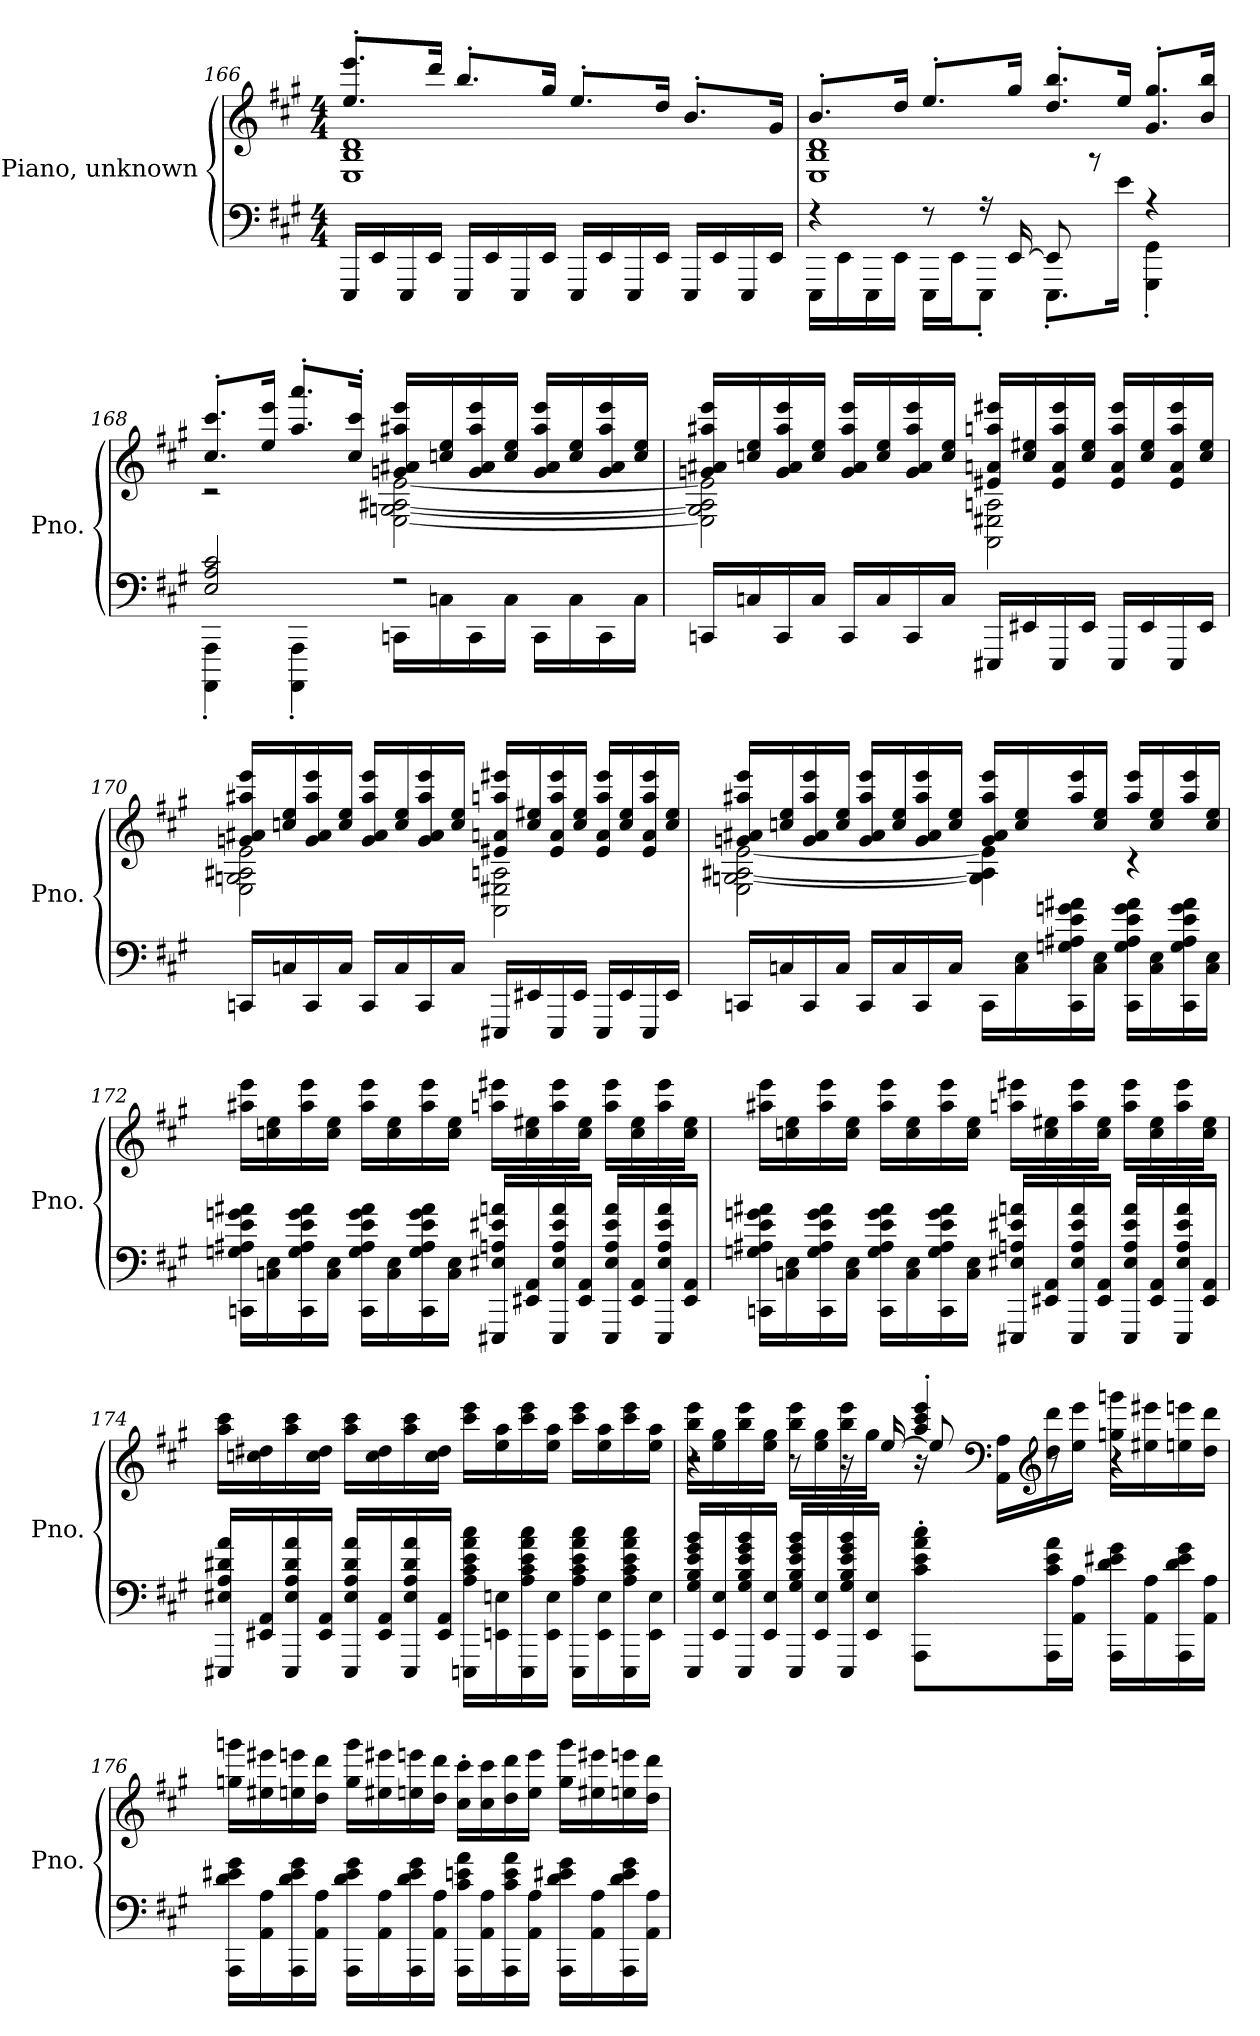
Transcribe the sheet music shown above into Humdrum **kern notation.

**kern	**kern
*part1	*part1
*staff2	*staff1
*I"Piano, unknown	*
*I'Pno.	*
*clefF4	*clefG2
*k[f#c#g#]	*k[f#c#g#]
*M4/4	*M4/4
=166	=166
*	*^
16EEE/LL	8.ee/' 8.eee/'L	1E 1B 1d
16EE/	.	.
16EEE/	.	.
16EE/JJ	16ddd/Jk	.
16EEE/LL	8.bb'/L	.
16EE/	.	.
16EEE/	.	.
16EE/JJ	16gg#/Jk	.
16EEE/LL	8.ee'/L	.
16EE/	.	.
16EEE/	.	.
16EE/JJ	16dd/Jk	.
16EEE/LL	8.b'/L	.
16EE/	.	.
16EEE/	.	.
16EE/JJ	16g#/Jk	.
!!LO:LB:g=z	!!
=167	=167	=167
*^	*	*
4r	16EEE\LL	8.b'/L	1E 1B 1d
.	16EE\	.	.
.	16EEE\	.	.
.	16EE\JJ	16dd/Jk	.
8r	16EEE\LL	8.ee'/L	.
.	16EE\J	.	.
16r	8EEE'\J	.	.
[16EE/	.	16gg#/Jk	.
8EE/]	8.EEE'\L	8.dd/' 8.bb/'L	.
8r	.	.	.
.	16e\Jk	16ee/Jk	.
4r	4GGG#\' 4GG#\'	8.g#/' 8.gg#/'L	.
.	.	16b/ 16bb/Jk	.
=168	=168	=168	=168
2E/ 2A/ 2c#/	4AAAA\' 4AAA\'	8.cc#/' 8.ccc#/'L	2r
.	.	16ee/ 16eee/Jk	.
.	4AAAA\' 4AAA\'	8.aa/' 8.aaa/'L	.
.	.	16cc#/' 16ccc#/'Jk	.
2r	16CCn\LL	16gn/ 16a#X/ 16aa#X/ 16eee/LL	[2E\ [2Gn\ [2A#X\ [2e\
.	16Cn\	16ccn/ 16ee/	.
.	16CC\	16g/ 16a#/ 16aa#/ 16eee/	.
.	16C\JJ	16cc/ 16ee/JJ	.
.	16CC\LL	16g/ 16a#/ 16aa#/ 16eee/LL	.
.	16C\	16cc/ 16ee/	.
.	16CC\	16g/ 16a#/ 16aa#/ 16eee/	.
.	16C\JJ	16cc/ 16ee/JJ	.
*v	*v	*	*
!!LO:LB:g=z	!!
=169	=169	=169
16CCn/LL	16gn/ 16a#X/ 16aa#X/ 16eee/LL	2E\] 2G\] 2A#\] 2e\]
16Cn/	16ccn/ 16ee/	.
16CC/	16g/ 16a#/ 16aa#/ 16eee/	.
16C/JJ	16cc/ 16ee/JJ	.
16CC/LL	16g/ 16a#/ 16aa#/ 16eee/LL	.
16C/	16cc/ 16ee/	.
16CC/	16g/ 16a#/ 16aa#/ 16eee/	.
16C/JJ	16cc/ 16ee/JJ	.
16EEE#X/LL	16e#X/ 16an/ 16aan/ 16eee#X/LL	2AA\ 2E#X\ 2An\
16EE#X/	16cc/ 16ee#X/	.
16EEE#/	16e#/ 16a/ 16aa/ 16eee#/	.
16EE#/JJ	16cc/ 16ee#/JJ	.
16EEE#/LL	16e#/ 16a/ 16aa/ 16eee#/LL	.
16EE#/	16cc/ 16ee#/	.
16EEE#/	16e#/ 16a/ 16aa/ 16eee#/	.
16EE#/JJ	16cc/ 16ee#/JJ	.
!!LO:LB:g=z	!!
=170	=170	=170
16CCn/LL	16gn/ 16a#X/ 16aa#X/ 16eee/LL	2E\ 2Gn\ 2A#X\ 2e\
16Cn/	16ccn/ 16ee/	.
16CC/	16g/ 16a#/ 16aa#/ 16eee/	.
16C/JJ	16cc/ 16ee/JJ	.
16CC/LL	16g/ 16a#/ 16aa#/ 16eee/LL	.
16C/	16cc/ 16ee/	.
16CC/	16g/ 16a#/ 16aa#/ 16eee/	.
16C/JJ	16cc/ 16ee/JJ	.
16EEE#X/LL	16e#X/ 16an/ 16aan/ 16eee#X/LL	2AA\ 2E#X\ 2An\
16EE#X/	16cc/ 16ee#X/	.
16EEE#/	16e#/ 16a/ 16aa/ 16eee#/	.
16EE#/JJ	16cc/ 16ee#/JJ	.
16EEE#/LL	16e#/ 16a/ 16aa/ 16eee#/LL	.
16EE#/	16cc/ 16ee#/	.
16EEE#/	16e#/ 16a/ 16aa/ 16eee#/	.
16EE#/JJ	16cc/ 16ee#/JJ	.
!!LO:LB:g=z	!!
=171	=171	=171
16CCn/LL	16gn/ 16a#X/ 16aa#X/ 16eee/LL	2E\ [2Gn\ [2A#X\ [2e\
16Cn/	16ccn/ 16ee/	.
16CC/	16g/ 16a#/ 16aa#/ 16eee/	.
16C/JJ	16cc/ 16ee/JJ	.
16CC/LL	16g/ 16a#/ 16aa#/ 16eee/LL	.
16C/	16cc/ 16ee/	.
16CC/	16g/ 16a#/ 16aa#/ 16eee/	.
16C/JJ	16cc/ 16ee/JJ	.
16CC\LL	16g/ 16a#/ 16aa#/ 16eee/LL	4G\] 4A#\] 4e\]
16C\ 16E\	16cc/ 16ee/	.
16CC\ 16Gn\ 16A#X\ 16e\ 16gn\ 16a#X\	16aa#/ 16eee/	.
16C\ 16E\JJ	16cc/ 16ee/JJ	.
16CC\ 16G\ 16A#\ 16e\ 16g\ 16a#\LL	16aa#/ 16eee/LL	4r
16C\ 16E\	16cc/ 16ee/	.
16CC\ 16G\ 16A#\ 16e\ 16g\ 16a#\	16aa#/ 16eee/	.
16C\ 16E\JJ	16cc/ 16ee/JJ	.
*	*v	*v
!!LO:PB:g=z
=172	=172
16CCn\ 16Gn\ 16A#X\ 16e\ 16gn\ 16a#X\LL	16aa#X\ 16eee\LL
16Cn\ 16E\	16ccn\ 16ee\
16CC\ 16G\ 16A#\ 16e\ 16g\ 16a#\	16aa#\ 16eee\
16C\ 16E\JJ	16cc\ 16ee\JJ
16CC\ 16G\ 16A#\ 16e\ 16g\ 16a#\LL	16aa#\ 16eee\LL
16C\ 16E\	16cc\ 16ee\
16CC\ 16G\ 16A#\ 16e\ 16g\ 16a#\	16aa#\ 16eee\
16C\ 16E\JJ	16cc\ 16ee\JJ
16EEE#X/ 16E#X/ 16An/ 16e#X/ 16an/LL	16aan\ 16eee#X\LL
16EE#X/ 16AA/	16cc\ 16ee#X\
16EEE#/ 16E#/ 16A/ 16e#/ 16a/	16aa\ 16eee#\
16EE#/ 16AA/JJ	16cc\ 16ee#\JJ
16EEE#/ 16E#/ 16A/ 16e#/ 16a/LL	16aa\ 16eee#\LL
16EE#/ 16AA/	16cc\ 16ee#\
16EEE#/ 16E#/ 16A/ 16e#/ 16a/	16aa\ 16eee#\
16EE#/ 16AA/JJ	16cc\ 16ee#\JJ
!!LO:LB:g=z
=173	=173
16CCn\ 16Gn\ 16A#X\ 16e\ 16gn\ 16a#X\LL	16aa#X\ 16eee\LL
16Cn\ 16E\	16ccn\ 16ee\
16CC\ 16G\ 16A#\ 16e\ 16g\ 16a#\	16aa#\ 16eee\
16C\ 16E\JJ	16cc\ 16ee\JJ
16CC\ 16G\ 16A#\ 16e\ 16g\ 16a#\LL	16aa#\ 16eee\LL
16C\ 16E\	16cc\ 16ee\
16CC\ 16G\ 16A#\ 16e\ 16g\ 16a#\	16aa#\ 16eee\
16C\ 16E\JJ	16cc\ 16ee\JJ
16EEE#X/ 16E#X/ 16An/ 16e#X/ 16an/LL	16aan\ 16eee#X\LL
16EE#X/ 16AA/	16cc\ 16ee#X\
16EEE#/ 16E#/ 16A/ 16e#/ 16a/	16aa\ 16eee#\
16EE#/ 16AA/JJ	16cc\ 16ee#\JJ
16EEE#/ 16E#/ 16A/ 16e#/ 16a/LL	16aa\ 16eee#\LL
16EE#/ 16AA/	16cc\ 16ee#\
16EEE#/ 16E#/ 16A/ 16e#/ 16a/	16aa\ 16eee#\
16EE#/ 16AA/JJ	16cc\ 16ee#\JJ
!!LO:LB:g=z
=174	=174
16EEE#X/ 16E#X/ 16A/ 16d#X/ 16a/LL	16aa\ 16ccc#\LL
16EE#X/ 16AA/	16ccn\ 16dd#X\
16EEE#/ 16E#/ 16A/ 16d#/ 16a/	16aa\ 16ccc#\
16EE#/ 16AA/JJ	16cc\ 16dd#\JJ
16EEE#/ 16E#/ 16A/ 16d#/ 16a/LL	16aa\ 16ccc#\LL
16EE#/ 16AA/	16cc\ 16dd#\
16EEE#/ 16E#/ 16A/ 16d#/ 16a/	16aa\ 16ccc#\
16EE#/ 16AA/JJ	16cc\ 16dd#\JJ
16EEEn\ 16A\ 16c#\ 16e\ 16a\ 16cc#\LL	16ccc#\ 16eee\LL
16EEn\ 16En\	16ee\ 16aa\
16EEE\ 16A\ 16c#\ 16e\ 16a\ 16cc#\	16ccc#\ 16eee\
16EE\ 16E\JJ	16ee\ 16aa\JJ
16EEE\ 16A\ 16c#\ 16e\ 16a\ 16cc#\LL	16ccc#\ 16eee\LL
16EE\ 16E\	16ee\ 16aa\
16EEE\ 16A\ 16c#\ 16e\ 16a\ 16cc#\	16ccc#\ 16eee\
16EE\ 16E\JJ	16ee\ 16aa\JJ
!!LO:LB:g=z
=175	=175
*	*^
*	*	*^
16EEE/ 16G#/ 16B/ 16e/ 16g#/ 16b/LL	2r	16bb\ 16eee\LL	4r
16EE/ 16E/	.	16ee\ 16gg#\	.
16EEE/ 16G#/ 16B/ 16e/ 16g#/ 16b/	.	16bb\ 16eee\	.
16EE/ 16E/JJ	.	16ee\ 16gg#\JJ	.
16EEE/ 16G#/ 16B/ 16e/ 16g#/ 16b/LL	.	16bb\ 16eee\LL	8r
16EE/ 16E/	.	16ee\ 16gg#\	.
16EEE/ 16G#/ 16B/ 16e/ 16g#/ 16b/	.	16bb\ 16eee\	16r
16EE/ 16E/JJ	.	16gg#\JJ	[16ee/
8AAA\' 8c#\' 8e\' 8a\' 8cc#\'L	4aa/' 4ccc#/' 4eee/'	16r	8ee/]
*	*clefF4	*	*
.	.	16AA\ 16A\LL	.
*	*clefG2	*	*
16AAA\ 16c#\ 16e\ 16a\L	.	16dd\ 16ddd\	8r
16AA\ 16A\JJ	.	16ee\ 16eee\JJ	.
16AAA\ 16d\ 16e#X\ 16g#\LL	4r	16ggn\ 16gggn\LL	4r
16AA\ 16A\	.	16ee#X\ 16eee#X\	.
16AAA\ 16d\ 16e#\ 16g#\	.	16een\ 16eeen\	.
16AA\ 16A\JJ	.	16dd\ 16ddd\JJ	.
*	*v	*v	*v
!!LO:LB:g=z
=176	=176
16AAA\ 16d\ 16e#X\ 16g#\LL	16ggn\ 16gggn\LL
16AA\ 16A\	16ee#X\ 16eee#X\
16AAA\ 16d\ 16e#\ 16g#\	16een\ 16eeen\
16AA\ 16A\JJ	16dd\ 16ddd\JJ
16AAA\ 16d\ 16e#\ 16g#\LL	16gg\ 16ggg\LL
16AA\ 16A\	16ee#X\ 16eee#X\
16AAA\ 16d\ 16e#\ 16g#\	16een\ 16eeen\
16AA\ 16A\JJ	16dd\ 16ddd\JJ
16AAA\ 16c#\ 16en\ 16a\LL	16cc#\' 16ccc#\'LL
16AA\ 16A\	16cc#\ 16ccc#\
16AAA\ 16c#\ 16e\ 16a\	16dd\ 16ddd\
16AA\ 16A\JJ	16ee\ 16eee\JJ
16AAA\ 16d\ 16e#X\ 16g#\LL	16gg\ 16ggg\LL
16AA\ 16A\	16ee#X\ 16eee#X\
16AAA\ 16d\ 16e#\ 16g#\	16een\ 16eeen\
16AA\ 16A\JJ	16dd\ 16ddd\JJ
=	=
*-	*-
